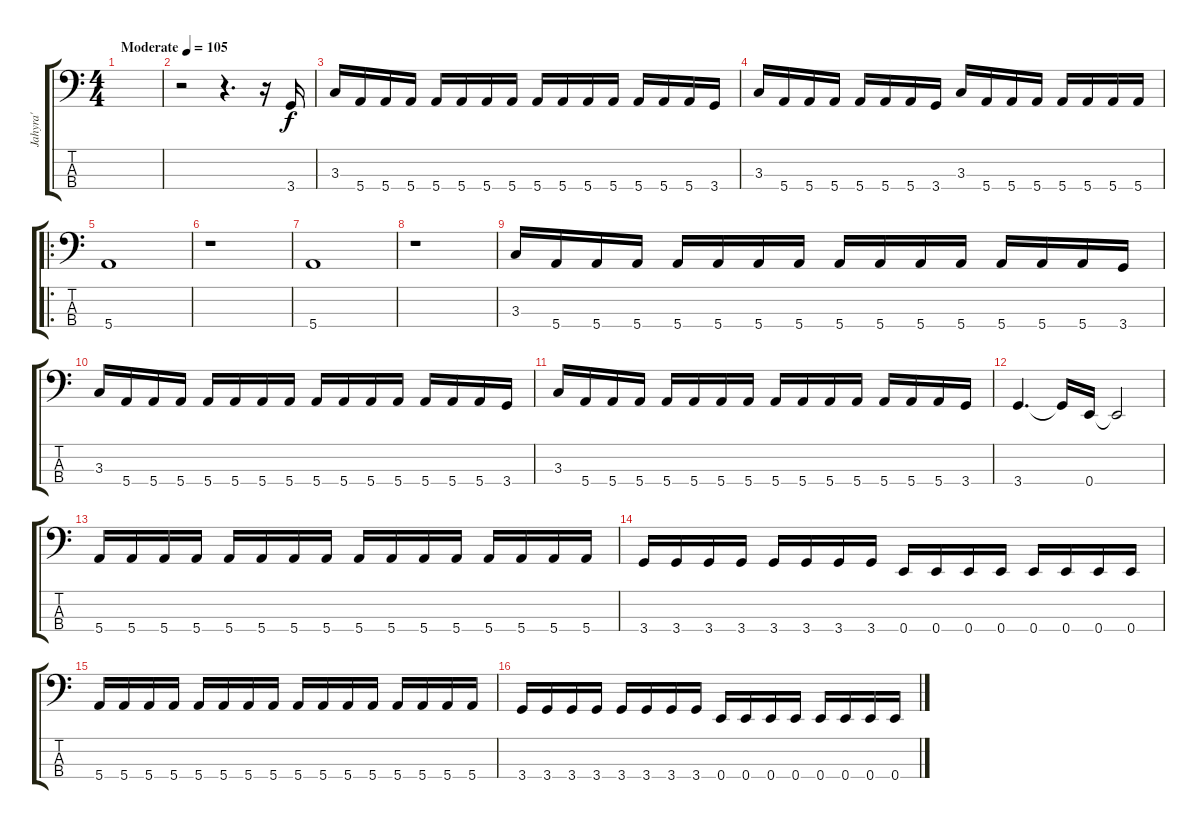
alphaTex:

\track ("Jahyra'" "Jahyra'") {instrument electricbassfinger}
\staff {score tabs}
\tuning (G2 D2 A1 E1) {hide}
\ts (4 4)
\tempo (105 "Moderate")
\clef f4
\ks c
|
r.2 r.4{d} r.16 3.4.16 |
3.3.16 5.4.16 5.4.16 5.4.16 5.4.16 5.4.16 5.4.16 5.4.16 5.4.16 5.4.16 5.4.16 5.4.16 5.4.16 5.4.16 5.4.16 3.4.16 |
3.3.16 5.4.16 5.4.16 5.4.16 5.4.16 5.4.16 5.4.16 3.4.16 3.3.16 5.4.16 5.4.16 5.4.16 5.4.16 5.4.16 5.4.16 5.4.16 |
\ro
5.4.1 |
r.1 |
5.4.1 |
r.1 |
3.3.16 5.4.16 5.4.16 5.4.16 5.4.16 5.4.16 5.4.16 5.4.16 5.4.16 5.4.16 5.4.16 5.4.16 5.4.16 5.4.16 5.4.16 3.4.16 |
3.3.16 5.4.16 5.4.16 5.4.16 5.4.16 5.4.16 5.4.16 5.4.16 5.4.16 5.4.16 5.4.16 5.4.16 5.4.16 5.4.16 5.4.16 3.4.16 |
3.3.16 5.4.16 5.4.16 5.4.16 5.4.16 5.4.16 5.4.16 5.4.16 5.4.16 5.4.16 5.4.16 5.4.16 5.4.16 5.4.16 5.4.16 3.4.16 |
3.4.4{d} 3.4{t}.16 0.4.16 0.4{t}.2 |
5.4.16 5.4.16 5.4.16 5.4.16 5.4.16 5.4.16 5.4.16 5.4.16 5.4.16 5.4.16 5.4.16 5.4.16 5.4.16 5.4.16 5.4.16 5.4.16 |
3.4.16 3.4.16 3.4.16 3.4.16 3.4.16 3.4.16 3.4.16 3.4.16 0.4.16 0.4.16 0.4.16 0.4.16 0.4.16 0.4.16 0.4.16 0.4.16 |
5.4.16 5.4.16 5.4.16 5.4.16 5.4.16 5.4.16 5.4.16 5.4.16 5.4.16 5.4.16 5.4.16 5.4.16 5.4.16 5.4.16 5.4.16 5.4.16 |
3.4.16 3.4.16 3.4.16 3.4.16 3.4.16 3.4.16 3.4.16 3.4.16 0.4.16 0.4.16 0.4.16 0.4.16 0.4.16 0.4.16 0.4.16 0.4.16
